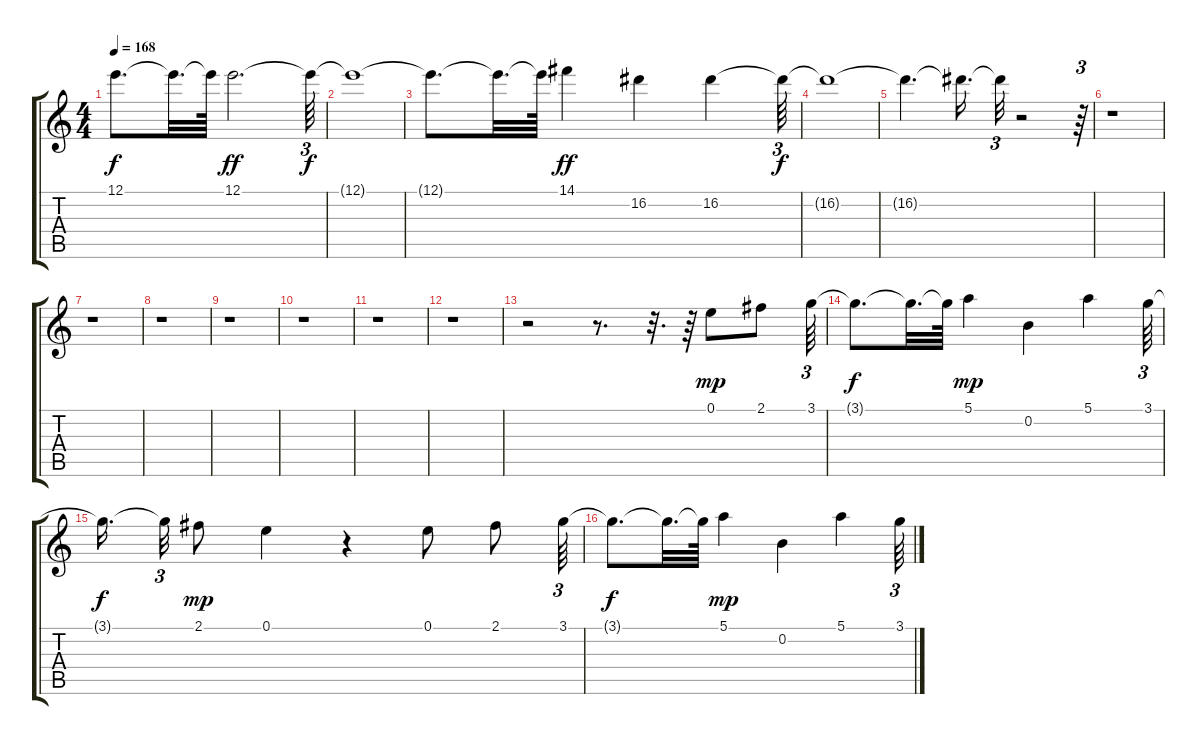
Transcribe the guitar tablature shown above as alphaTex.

\track "" {instrument distortionguitar}
\staff {score tabs}
\tuning (E4 B3 G3 D3 A2 E2) {hide}
\ts (4 4)
\tempo 168
\clef g2
\ks c
12.1{t}.8{d dy f} 12.1{t}.32{d} 12.1{t}.64 12.1.2{d dy ff} 12.1{t}.64{tu (3 2) dy f} |
12.1{t}.1 |
12.1{t}.8{d} 12.1{t}.32{d} 12.1{t}.64 14.1.4{dy ff} 16.2.4 16.2.4 16.2{t}.64{tu (3 2) dy f} |
16.2{t}.1 |
16.2{t}.4{d} 16.2{t}.16{d} 16.2{t}.32{tu (3 2)} r.2 r.64{tu (3 2)} |
r.1 |
r.1 |
r.1 |
r.1 |
r.1 |
r.1 |
r.1 |
r.2 r.8{d} r.32{d} r.64 0.1.8{dy mp} 2.1.8 3.1.64{tu (3 2)} |
3.1{t}.8{d dy f} 3.1{t}.32{d} 3.1{t}.64 5.1.4{dy mp} 0.2.4 5.1.4 3.1.64{tu (3 2)} |
3.1{t}.16{d dy f beam splitsecondary} 3.1{t}.32{tu (3 2)} 2.1.8{dy mp} 0.1.4 r.4 0.1.8 2.1.8 3.1.64{tu (3 2)} |
3.1{t}.8{d dy f} 3.1{t}.32{d} 3.1{t}.64 5.1.4{dy mp} 0.2.4 5.1.4 3.1.64{tu (3 2)}
